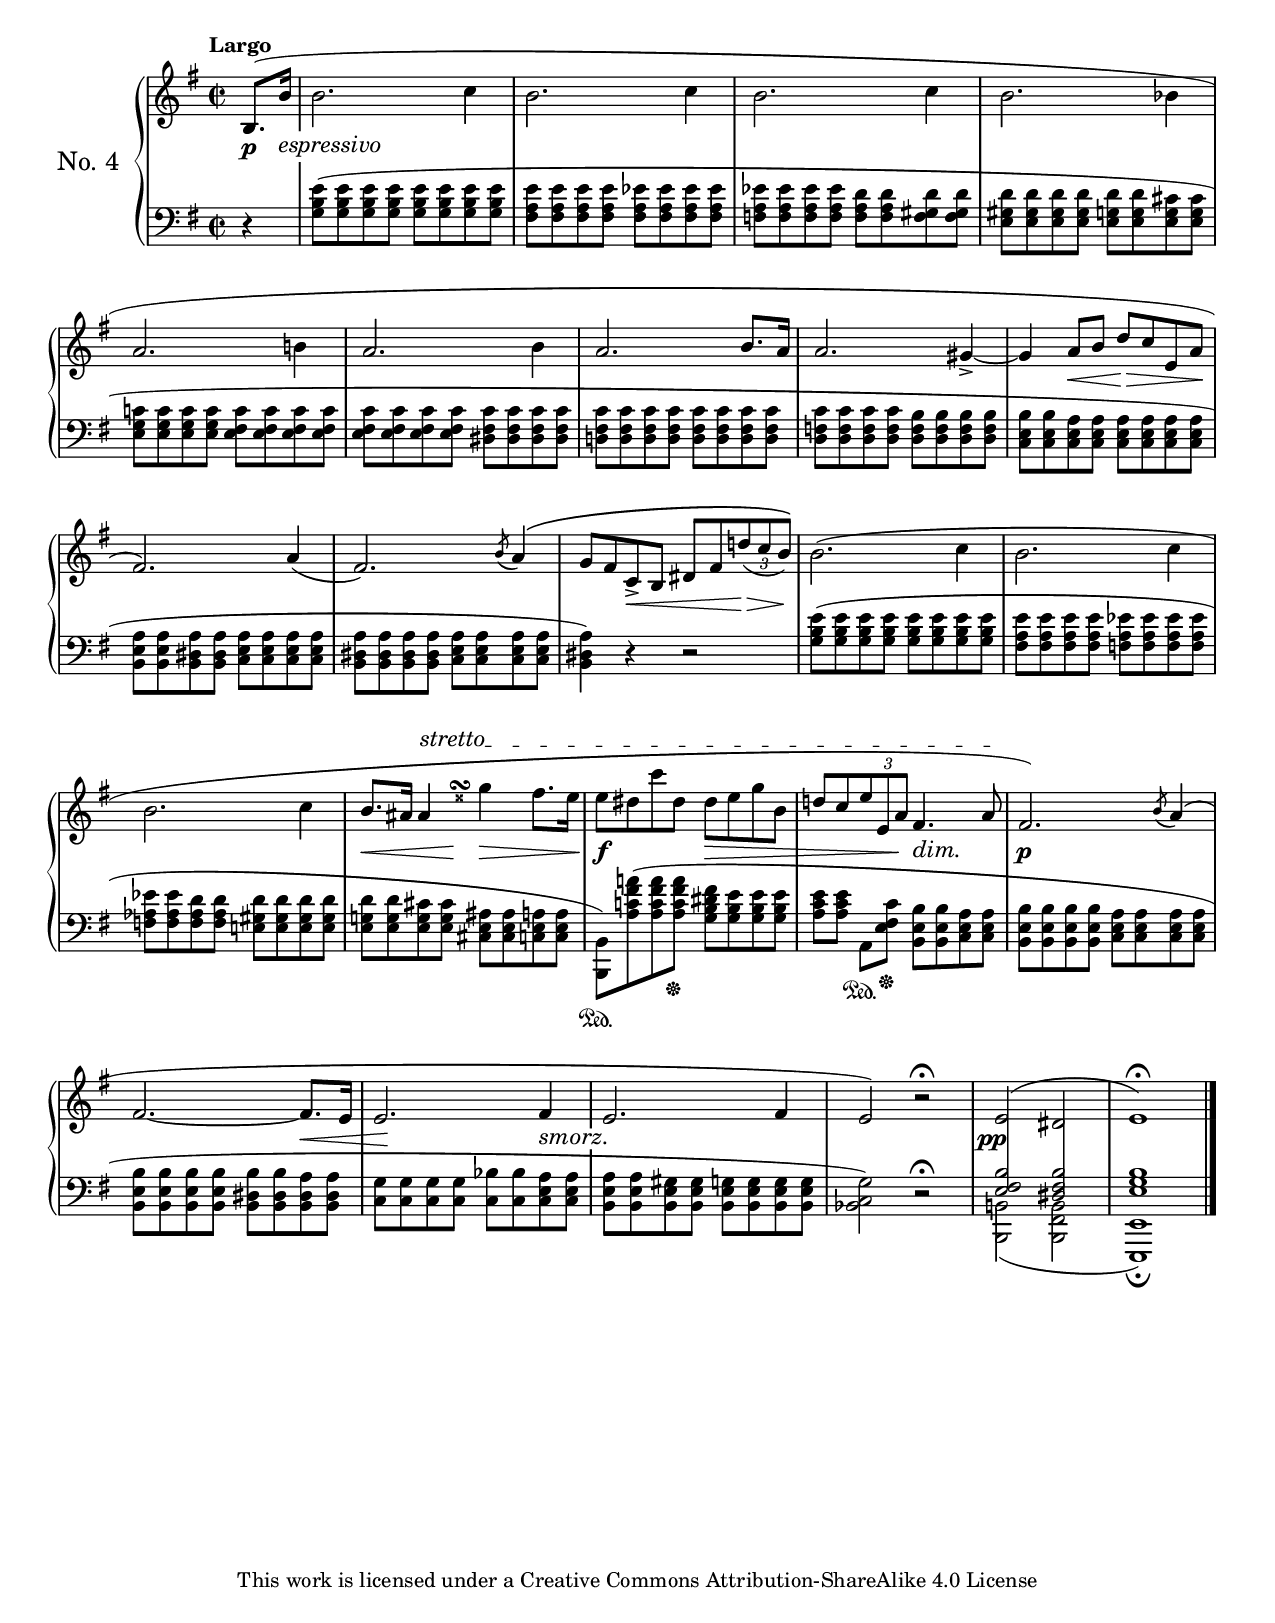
\version "2.24.0"

\include "includes/header-paper.ily"
%...+....1....+....2....+....3....+....4....+....5....+....6....+....7....+....

\version "2.24.0"
\language "english"

\include "global-variables.ily"

%%% Positions and shapes %%%

moveTupletA = \tweak TupletNumber.Y-offset -1 \etc
strettoSpan = \override TextSpanner.bound-details.left.text 
  = \markup \large \italic "stretto"
moveDynamicA = \tweak X-offset -0.5 \etc
moveNoteColumnA = \tweak NoteColumn.X-offset 1.25 \etc
moveDoubleSharp = 
  \tweak X-offset -0.4
  \tweak Y-offset 1.45
  \etc

%%% Music %%%

global = {
  \time 2/2
  \key e \minor
  \accidentalStyle piano
}

rightHand = \relative {
  \clef treble
  \global
  \set Score.tempoHideNote = ##t 
  \tempo "Largo" 4 = 50
  
  \partial 4 { b8.( b'16_\espressivom }
  b2. c4 |
  b2. c4 |
  b2. c4 |
  b2. bf4 |
  a2. b4 |
  a2. b4 |
  a2. b8. a16 |
  a2. gs4->~ |
  
  \barNumberCheck 9
  gs4 a8\< b  d\> c e, a\! |
  fs2.) a4( |
  fs2.) \acciaccatura { b8 } a4^\( |
  \omit TupletBracket \tupletDown
  g8 fs c-> b  ds fs \moveTupletA \tuplet 3/2 { d'8( c b)\) } |
  b2.( c4 |
  b2. c4 |
  b2. c4 |
  b8. as16 \strettoSpan 
    << 
      { as4\startTextSpan } 
      { s8. \textInsideStaff s16\turn-\moveDoubleSharp^\doubleSharp } 
    >> 
    g'4 fs8. e16 |
  
  \barNumberCheck 17
  e8 ds c' ds,  ds e g b, |
  \tupletUp
  d8 c \tuplet 3/2 { e8 e, a } fs4. a8\stopTextSpan |
  fs2.) \acciaccatura { b8 } a4^( |
  fs2.~ fs8. e16 |
  e2. fs4 |
  e2. fs4 |
  e2) r\fermata |
  \voiceOne
  \moveNoteColumnA e2( ds |
  
  \barNumberCheck 25
  e1)\fermata |
  \bar "|."
}

leftHand = \relative {
  \clef bass
  \global
  
  \slurUp
  \oneVoice
  \partial 4 { r4 }
  \voiceFour
  <g b e>8^( q q q  q q q q |
  <fs a e'>8 q q q  <fs a ef'> q q q |
  <f a ef'>8 q q q  <f a d> q <f gs d'> q |
  <e gs d'>8 q q q  <e g d'> q <e g cs> q |
  <e g c>8 q q q  <e fs c'> q q q |
  q8 q q q  <ds fs c'> q q q |
  <d fs c'>8 q q q  q q q q |
  <d f c'>8 q q q  <d f b> q q q |
  
  \barNumberCheck 9
  <c e b'>8 q <c e a> q  q q q q |
  <b e a>8 q <b ds a'> q  <c e a> q q q |
  <b ds a'>8 q q q  <c e a> q q q |
  <b ds a'>4) \oneVoice r r2 |
  \voiceFour
  <g' b e>8^( q q q  q q q q |
  <fs a e'>8 q q q  <f a ef'> q q q |
  <f af ef'>8 q <f af d> q  <e gs d'> q q q |
  <e g d'>8 q <e g cs> q  <cs e  as> q <c e a> q |
  
  \barNumberCheck 17
  <b, b'>8)\sustainOn <a'' c fs a>^( q q\sustainOff  <g b ds fs> <g b e> q q |
  <a c e>[ q] a,\sustainOn <e' fs c'>\sustainOff  <b e b'> q <c e a> q |
  <b e b'>8 q q q  <c e a> q q q |
  <b e b'>8 q q q  <b ds b'> q <b ds a'> q |
  <c g'>8 q q q  <c bf'> q <c e a> q |
  <b e a>8 q <b e gs> q <b e g> q q q |
  <bf c g'>2) \oneVoice r\fermata |
  <<
    { 
      \voiceOne \crossStaff { \moveNoteColumnA <e fs b>2 <ds fs b> } | 
      <e g b>1 | 
    }
    \\
    { 
      \voiceFour \moveNoteColumnA <b, b'>2( <b fs' b> | 
      <e, e'>1)\fermata | 
    }
  >> 
}

dynamics = {
  \override TextScript.Y-offset = -0.5
  
  \partial 4 { s4\p }
  s1 * 8 |
  
  \barNumberCheck 9
  s1 * 3 |
  s4 s\< s s8.\> s16\! |
  \tag layout { s1 | }
  \tag midi   { s1\p | }
  s1 * 2 |
  s4.\< s8\! s4.\> s16 s\! |
  
  \barNumberCheck 17
  s2\f s\> |
  s4. s8\! s2^\dimm |
  s1\p |
  s2. s4\< |
  s16 s8.\! s2 s4^\smorz |
  s1 * 2 |
  s1-\moveDynamicA \pp |
}

preludeFourMusic = \score { 
  \keepWithTag #'layout
  \new PianoStaff \with { 
    instrumentName = \markup \huge "No. 4"
  } <<
    \new Staff = "upper" \rightHand
    \new Dynamics \dynamics
    \new Staff = "lower" \leftHand
  >>
  \layout {}
}

preludeFourMidi = \book {
  \bookOutputName "prelude-op28-no4"
  \score { 
    \keepWithTag #'midi
    <<
      \new Staff = "upper" << \rightHand \dynamics >>
      \new Staff = "lower" << \leftHand \dynamics >>
    >>
    \midi {}
  }
}


\paper {
  ragged-last-bottom = ##t
  system-system-spacing =
    #'((basic-distance . 12) 
       (minimum-distance . 8)
       (padding . 4)
       (stretchability . 60))
}

\preludeFourMusic
\preludeFourMidi
